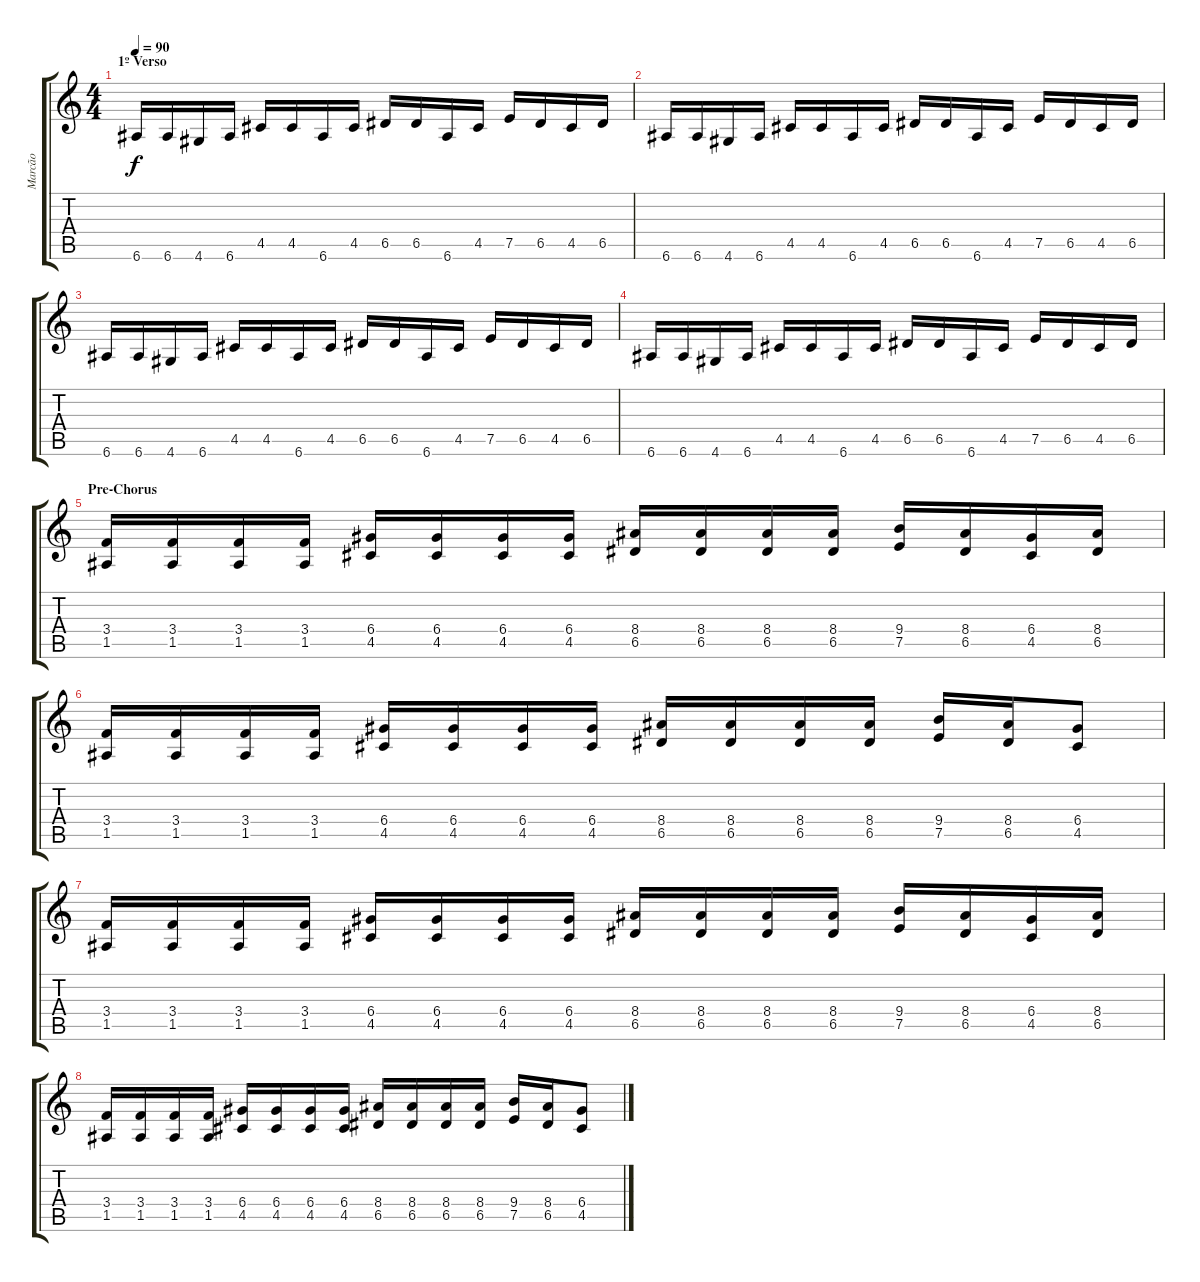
\track ("Marcão" "Marcão") {instrument overdrivenguitar}
\staff {score tabs}
\tuning (E4 B3 G3 D3 A2 E2) {hide}
\ts (4 4)
\section ("" "1º Verso")
\tempo 90
\clef g2
\ks c
6.6.16{dy f} 6.6.16 4.6.16 6.6.16 4.5.16 4.5.16 6.6.16 4.5.16 6.5.16 6.5.16 6.6.16 4.5.16 7.5.16 6.5.16 4.5.16 6.5.16 |
6.6.16 6.6.16 4.6.16 6.6.16 4.5.16 4.5.16 6.6.16 4.5.16 6.5.16 6.5.16 6.6.16 4.5.16 7.5.16 6.5.16 4.5.16 6.5.16 |
6.6.16 6.6.16 4.6.16 6.6.16 4.5.16 4.5.16 6.6.16 4.5.16 6.5.16 6.5.16 6.6.16 4.5.16 7.5.16 6.5.16 4.5.16 6.5.16 |
6.6.16 6.6.16 4.6.16 6.6.16 4.5.16 4.5.16 6.6.16 4.5.16 6.5.16 6.5.16 6.6.16 4.5.16 7.5.16 6.5.16 4.5.16 6.5.16 |
\section ("" "Pre-Chorus")
(3.4 1.5).16 (3.4 1.5).16 (3.4 1.5).16 (3.4 1.5).16 (6.4 4.5).16 (6.4 4.5).16 (6.4 4.5).16 (6.4 4.5).16 (8.4 6.5).16 (8.4 6.5).16 (8.4 6.5).16 (8.4 6.5).16 (9.4 7.5).16 (8.4 6.5).16 (6.4 4.5).16 (8.4 6.5).16 |
(3.4 1.5).16 (3.4 1.5).16 (3.4 1.5).16 (3.4 1.5).16 (6.4 4.5).16 (6.4 4.5).16 (6.4 4.5).16 (6.4 4.5).16 (8.4 6.5).16 (8.4 6.5).16 (8.4 6.5).16 (8.4 6.5).16 (9.4 7.5).16 (8.4 6.5).16 (6.4 4.5).8 |
(3.4 1.5).16 (3.4 1.5).16 (3.4 1.5).16 (3.4 1.5).16 (6.4 4.5).16 (6.4 4.5).16 (6.4 4.5).16 (6.4 4.5).16 (8.4 6.5).16 (8.4 6.5).16 (8.4 6.5).16 (8.4 6.5).16 (9.4 7.5).16 (8.4 6.5).16 (6.4 4.5).16 (8.4 6.5).16 |
(3.4 1.5).16 (3.4 1.5).16 (3.4 1.5).16 (3.4 1.5).16 (6.4 4.5).16 (6.4 4.5).16 (6.4 4.5).16 (6.4 4.5).16 (8.4 6.5).16 (8.4 6.5).16 (8.4 6.5).16 (8.4 6.5).16 (9.4 7.5).16 (8.4 6.5).16 (6.4 4.5).8
